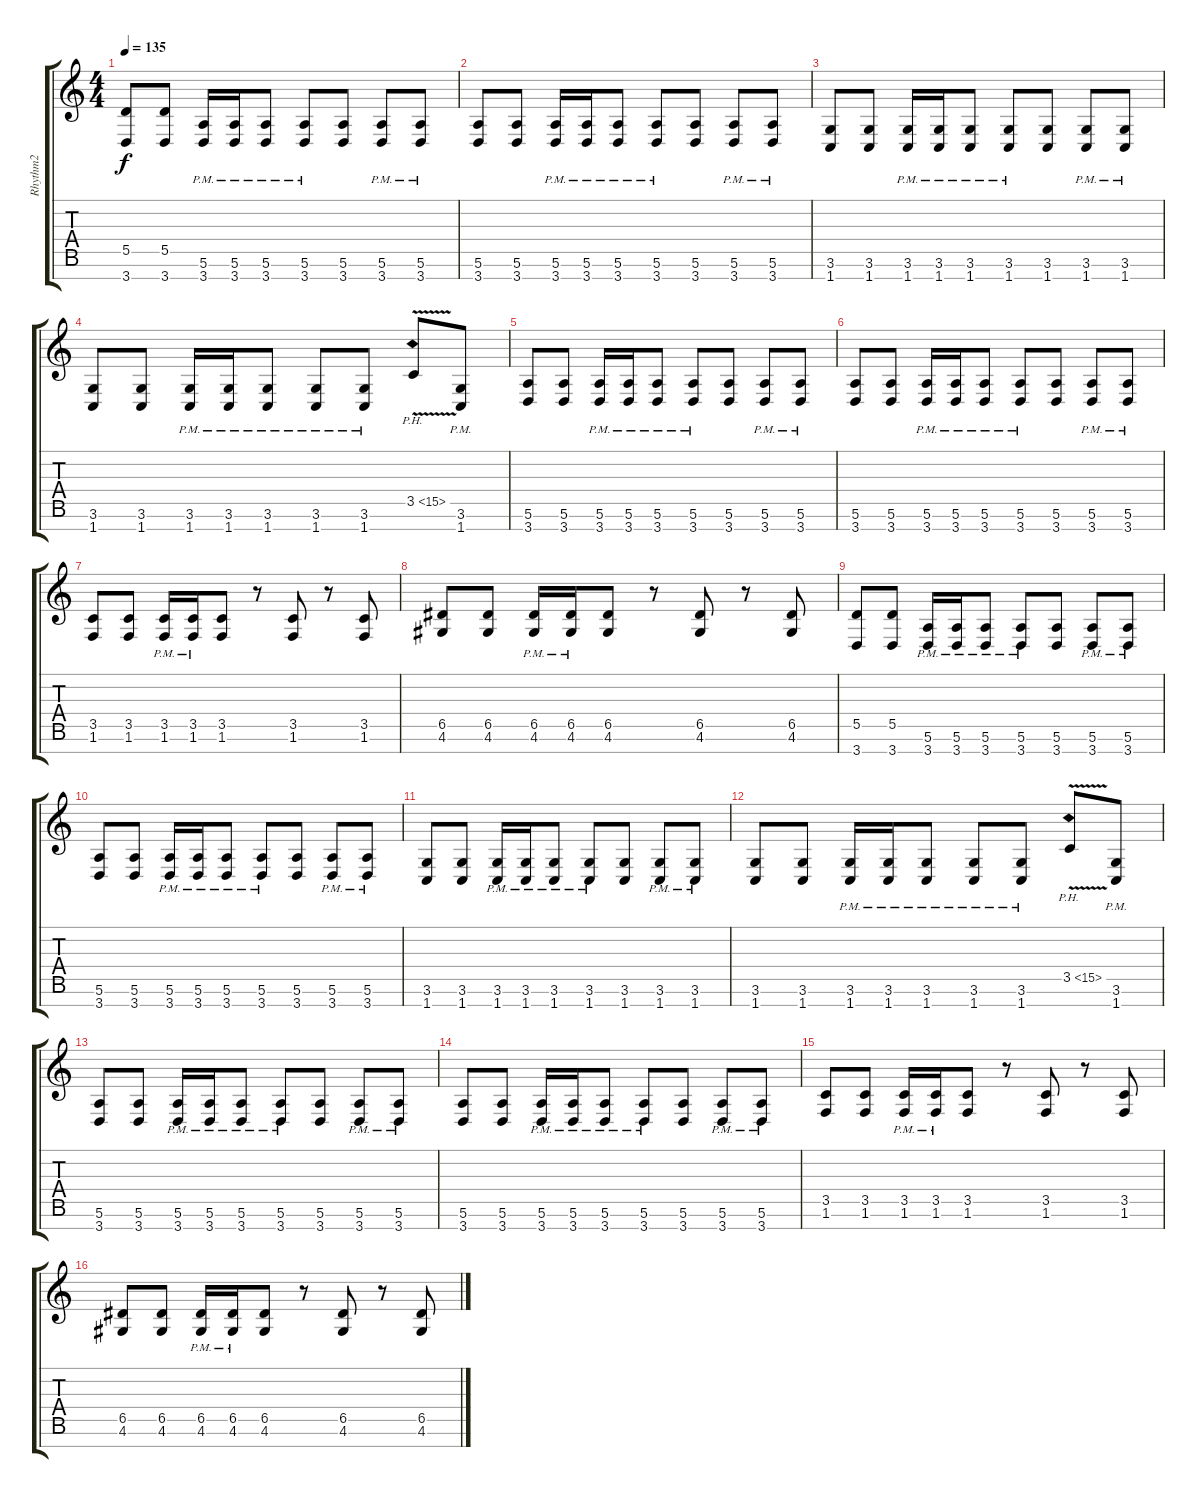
\track ("Rhythm2" "Rhythm2") {instrument overdrivenguitar}
\staff {score tabs}
\tuning (E4 B3 G3 D3 A2 E2 B1) {hide}
\ts (4 4)
\tempo 135
\clef g2
\ks c
(5.5 3.7).8{dy f} (5.5 3.7).8 (5.6{pm} 3.7{pm}).16 (5.6{pm} 3.7{pm}).16 (5.6{pm} 3.7{pm}).8 (5.6{pm} 3.7{pm}).8 (5.6 3.7).8 (5.6{pm} 3.7{pm}).8 (5.6{pm} 3.7{pm}).8 |
(5.6 3.7).8 (5.6 3.7).8 (5.6{pm} 3.7{pm}).16 (5.6{pm} 3.7{pm}).16 (5.6{pm} 3.7{pm}).8 (5.6{pm} 3.7{pm}).8 (5.6 3.7).8 (5.6{pm} 3.7{pm}).8 (5.6{pm} 3.7{pm}).8 |
(3.6 1.7).8 (3.6 1.7).8 (3.6{pm} 1.7{pm}).16 (3.6{pm} 1.7{pm}).16 (3.6{pm} 1.7{pm}).8 (3.6{pm} 1.7{pm}).8 (3.6 1.7).8 (3.6{pm} 1.7{pm}).8 (3.6{pm} 1.7{pm}).8 |
(3.6 1.7).8 (3.6 1.7).8 (3.6{pm} 1.7{pm}).16 (3.6{pm} 1.7{pm}).16 (3.6{pm} 1.7{pm}).8 (3.6{pm} 1.7{pm}).8 (3.6{pm} 1.7{pm}).8 3.5{ph 12 v}.8 (3.6{pm} 1.7{pm}).8 |
(5.6 3.7).8 (5.6 3.7).8 (5.6{pm} 3.7{pm}).16 (5.6{pm} 3.7{pm}).16 (5.6{pm} 3.7{pm}).8 (5.6{pm} 3.7{pm}).8 (5.6 3.7).8 (5.6{pm} 3.7{pm}).8 (5.6{pm} 3.7{pm}).8 |
(5.6 3.7).8 (5.6 3.7).8 (5.6{pm} 3.7{pm}).16 (5.6{pm} 3.7{pm}).16 (5.6{pm} 3.7{pm}).8 (5.6{pm} 3.7{pm}).8 (5.6 3.7).8 (5.6{pm} 3.7{pm}).8 (5.6{pm} 3.7{pm}).8 |
(3.5 1.6).8 (3.5 1.6).8 (3.5{pm} 1.6{pm}).16 (3.5{pm} 1.6{pm}).16 (3.5 1.6).8 r.8 (3.5 1.6).8 r.8 (3.5 1.6).8 |
(6.5 4.6).8 (6.5 4.6).8 (6.5{pm} 4.6{pm}).16 (6.5{pm} 4.6{pm}).16 (6.5 4.6).8 r.8 (6.5 4.6).8 r.8 (6.5 4.6).8 |
(5.5 3.7).8 (5.5 3.7).8 (5.6{pm} 3.7{pm}).16 (5.6{pm} 3.7{pm}).16 (5.6{pm} 3.7{pm}).8 (5.6{pm} 3.7{pm}).8 (5.6 3.7).8 (5.6{pm} 3.7{pm}).8 (5.6{pm} 3.7{pm}).8 |
(5.6 3.7).8 (5.6 3.7).8 (5.6{pm} 3.7{pm}).16 (5.6{pm} 3.7{pm}).16 (5.6{pm} 3.7{pm}).8 (5.6{pm} 3.7{pm}).8 (5.6 3.7).8 (5.6{pm} 3.7{pm}).8 (5.6{pm} 3.7{pm}).8 |
(3.6 1.7).8 (3.6 1.7).8 (3.6{pm} 1.7{pm}).16 (3.6{pm} 1.7{pm}).16 (3.6{pm} 1.7{pm}).8 (3.6{pm} 1.7{pm}).8 (3.6 1.7).8 (3.6{pm} 1.7{pm}).8 (3.6{pm} 1.7{pm}).8 |
(3.6 1.7).8 (3.6 1.7).8 (3.6{pm} 1.7{pm}).16 (3.6{pm} 1.7{pm}).16 (3.6{pm} 1.7{pm}).8 (3.6{pm} 1.7{pm}).8 (3.6{pm} 1.7{pm}).8 3.5{ph 12 v}.8 (3.6{pm} 1.7{pm}).8 |
(5.6 3.7).8 (5.6 3.7).8 (5.6{pm} 3.7{pm}).16 (5.6{pm} 3.7{pm}).16 (5.6{pm} 3.7{pm}).8 (5.6{pm} 3.7{pm}).8 (5.6 3.7).8 (5.6{pm} 3.7{pm}).8 (5.6{pm} 3.7{pm}).8 |
(5.6 3.7).8 (5.6 3.7).8 (5.6{pm} 3.7{pm}).16 (5.6{pm} 3.7{pm}).16 (5.6{pm} 3.7{pm}).8 (5.6{pm} 3.7{pm}).8 (5.6 3.7).8 (5.6{pm} 3.7{pm}).8 (5.6{pm} 3.7{pm}).8 |
(3.5 1.6).8 (3.5 1.6).8 (3.5{pm} 1.6{pm}).16 (3.5{pm} 1.6{pm}).16 (3.5 1.6).8 r.8 (3.5 1.6).8 r.8 (3.5 1.6).8 |
(6.5 4.6).8 (6.5 4.6).8 (6.5{pm} 4.6{pm}).16 (6.5{pm} 4.6{pm}).16 (6.5 4.6).8 r.8 (6.5 4.6).8 r.8 (6.5 4.6).8
